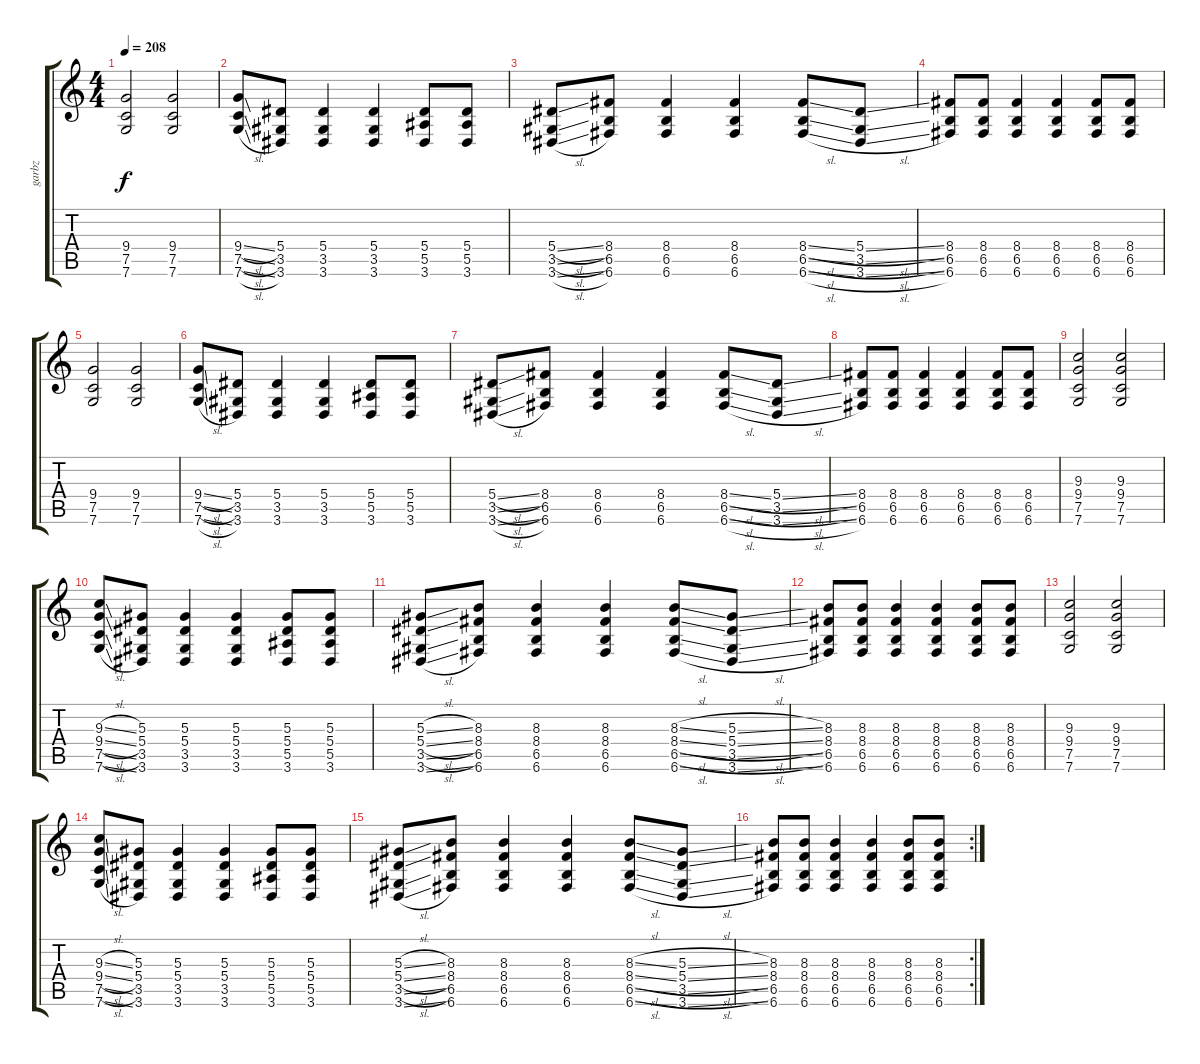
\track ("garbz" "garbz") {instrument distortionguitar}
\staff {score tabs}
\tuning (C4 G3 Eb3 Bb2 F2 C2) {hide}
\ts (4 4)
\tempo 208
\clef g2
\ks c
(9.4 7.5 7.6).2{dy f} (9.4 7.5 7.6).2 |
(9.4{sl} 7.5{sl} 7.6{sl}).8 (5.4 3.5 3.6).8 (5.4 3.5 3.6).4 (5.4 3.5 3.6).4 (5.4 5.5 3.6).8 (5.4 5.5 3.6).8 |
(5.4{sl} 3.5{sl} 3.6{sl}).8 (8.4 6.5 6.6).8 (8.4 6.5 6.6).4 (8.4 6.5 6.6).4 (8.4{sl} 6.5{sl} 6.6{sl}).8 (5.4{sl} 3.5{sl} 3.6{sl}).8 |
(8.4 6.5 6.6).8 (8.4 6.5 6.6).8 (8.4 6.5 6.6).4 (8.4 6.5 6.6).4 (8.4 6.5 6.6).8 (8.4 6.5 6.6).8 |
(9.4 7.5 7.6).2 (9.4 7.5 7.6).2 |
(9.4{sl} 7.5{sl} 7.6{sl}).8 (5.4 3.5 3.6).8 (5.4 3.5 3.6).4 (5.4 3.5 3.6).4 (5.4 5.5 3.6).8 (5.4 5.5 3.6).8 |
(5.4{sl} 3.5{sl} 3.6{sl}).8 (8.4 6.5 6.6).8 (8.4 6.5 6.6).4 (8.4 6.5 6.6).4 (8.4{sl} 6.5{sl} 6.6{sl}).8 (5.4{sl} 3.5{sl} 3.6{sl}).8 |
(8.4 6.5 6.6).8 (8.4 6.5 6.6).8 (8.4 6.5 6.6).4 (8.4 6.5 6.6).4 (8.4 6.5 6.6).8 (8.4 6.5 6.6).8 |
(9.3 9.4 7.5 7.6).2 (9.3 9.4 7.5 7.6).2 |
(9.3{sl} 9.4{sl} 7.5{sl} 7.6{sl}).8 (5.3 5.4 3.5 3.6).8 (5.3 5.4 3.5 3.6).4 (5.3 5.4 3.5 3.6).4 (5.3 5.4 5.5 3.6).8 (5.3 5.4 5.5 3.6).8 |
(5.3{sl} 5.4{sl} 3.5{sl} 3.6{sl}).8 (8.3 8.4 6.5 6.6).8 (8.3 8.4 6.5 6.6).4 (8.3 8.4 6.5 6.6).4 (8.3{sl} 8.4{sl} 6.5{sl} 6.6{sl}).8 (5.3{sl} 5.4{sl} 3.5{sl} 3.6{sl}).8 |
(8.3 8.4 6.5 6.6).8 (8.3 8.4 6.5 6.6).8 (8.3 8.4 6.5 6.6).4 (8.3 8.4 6.5 6.6).4 (8.3 8.4 6.5 6.6).8 (8.3 8.4 6.5 6.6).8 |
(9.3 9.4 7.5 7.6).2 (9.3 9.4 7.5 7.6).2 |
(9.3{sl} 9.4{sl} 7.5{sl} 7.6{sl}).8 (5.3 5.4 3.5 3.6).8 (5.3 5.4 3.5 3.6).4 (5.3 5.4 3.5 3.6).4 (5.3 5.4 5.5 3.6).8 (5.3 5.4 5.5 3.6).8 |
(5.3{sl} 5.4{sl} 3.5{sl} 3.6{sl}).8 (8.3 8.4 6.5 6.6).8 (8.3 8.4 6.5 6.6).4 (8.3 8.4 6.5 6.6).4 (8.3{sl} 8.4{sl} 6.5{sl} 6.6{sl}).8 (5.3{sl} 5.4{sl} 3.5{sl} 3.6{sl}).8 |
\rc 2
(8.3 8.4 6.5 6.6).8 (8.3 8.4 6.5 6.6).8 (8.3 8.4 6.5 6.6).4 (8.3 8.4 6.5 6.6).4 (8.3 8.4 6.5 6.6).8 (8.3 8.4 6.5 6.6).8
